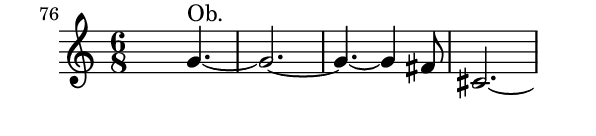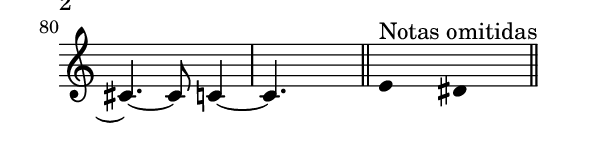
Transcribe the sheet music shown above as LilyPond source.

\version "2.10.33"

\include "../config/lib.ly"

\score {
  \new Staff {
      \time 6/8
      \relative c'' {
        \set Score.currentBarNumber = #76
        \bar ""
        \bracketUp
        s4. g4.~^\markup{Ob.}
        g2.~
        g4.~ g4 fis8
        cis2.~
        cis4.~ cis8 c4~
        c4. s4.
        \bar "||"
        \cadenzaOn
        \override Stem #'transparent = ##t
        e4^\markup{Notas omitidas} dis
        \bar "||"
      }
    }
  \layout {
    \context {
      \Staff \consists "Horizontal_bracket_engraver"
    }
  }
}
\paper {
  paper-width = 10.1\cm
  paper-height = 3\cm
  line-width = 11\cm
  top-margin = -.1\cm
  left-margin = -1.2\cm
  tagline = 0
  indent = #0
}
